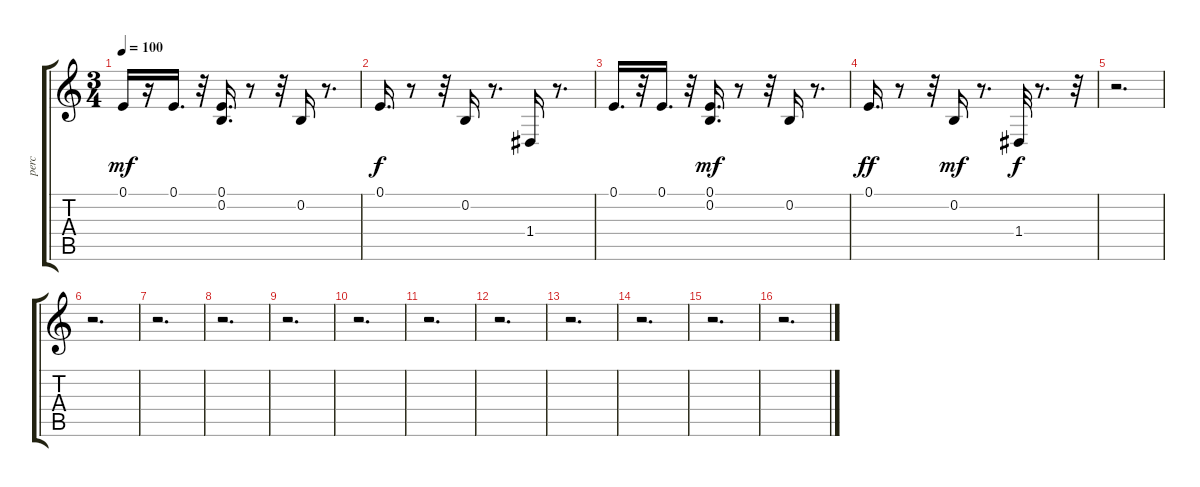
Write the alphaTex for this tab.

\track ("perc" "perc") {mute instrument acousticgrandpiano}
\staff {score tabs}
\tuning (E4 B3 G3 D3 A2 E2) {hide}
\ts (3 4)
\tempo 100
\clef g2
\ks c
0.1.16{dy mf} r.16 0.1.16{d} r.32 (0.1 0.2).16{d} r.8 r.32 0.2.16 r.8{d} |
0.1.16{d dy f} r.8 r.32 0.2.16 r.8{d} 1.4.16 r.8{d} |
0.1.16{d} r.32 0.1.16{d} r.32 (0.1 0.2).16{d dy mf} r.8 r.32 0.2.16 r.8{d} |
0.1.16{d dy ff} r.8 r.32 0.2.16{dy mf} r.8{d} 1.4.32{dy f} r.8{d} r.32 |
r.2{d} |
r.2{d} |
r.2{d} |
r.2{d} |
r.2{d} |
r.2{d} |
r.2{d} |
r.2{d} |
r.2{d} |
r.2{d} |
r.2{d} |
r.2{d}
